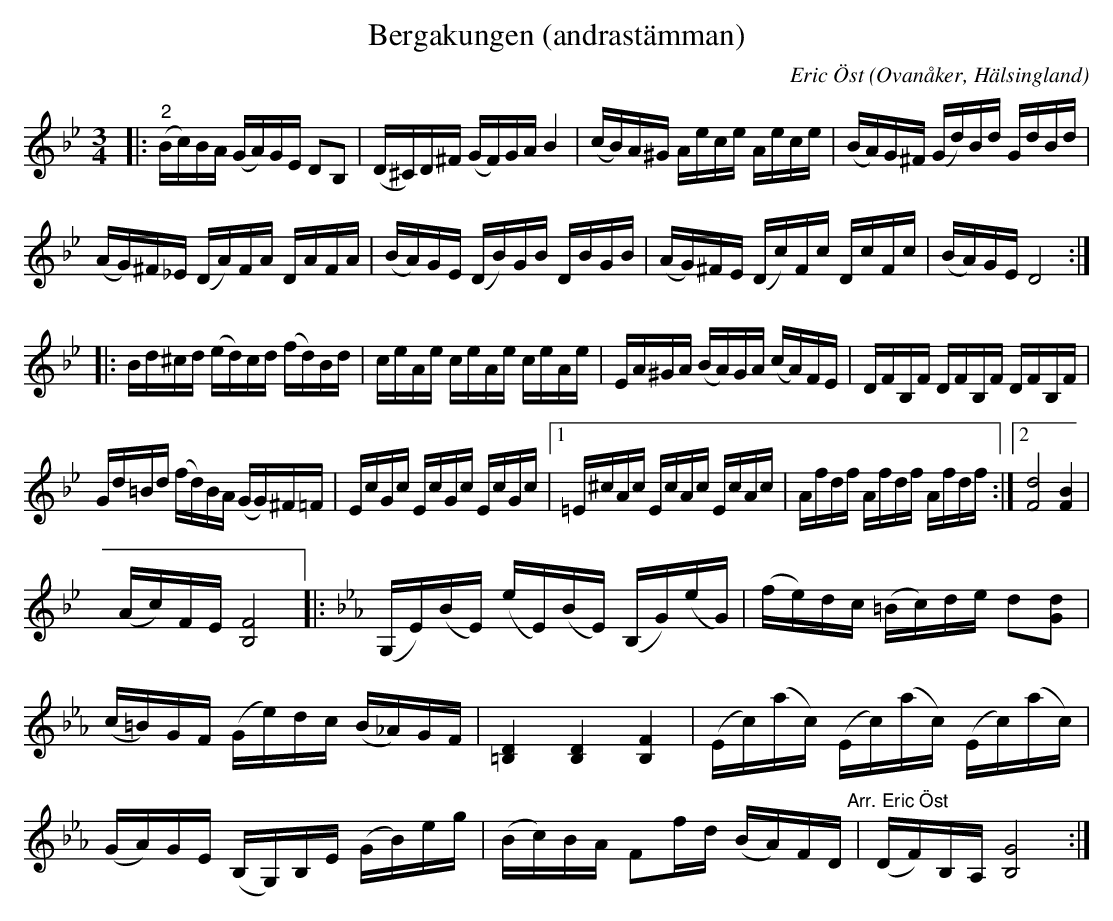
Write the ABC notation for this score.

X:1
T:Bergakungen (andrastämman)
C:Eric Öst
O:Ovanåker, Hälsingland
L:1/16
M:3/4
K:Bb
|:"^2" (Bc)BA (GA)GE D2B,2 | (D^C)D^F (GF)GA B4 | (cB)A^G Aece Aece | (BA)G^F (Gd)Bd GdBd |
(AG)^F_E (DA)FA DAFA | (BA)GE (DB)GB DBGB | (AG)^FE (Dc)Fc DcFc | (BA)GE D8 ::
Bd^cd (ed)cd (fd)Bd | ceAe ceAe ceAe | EA^GA (BA)GA (cA)FE | DFB,F DFB,F DFB,F |
Gd=Bd (fd)BA (GG)^F=F | EcGc EcGc EcGc |1 =E^cAc EcAc EcAc | Afdf Afdf Afdf :|2 [Fd]8 [FB]4 |
(Ac)FE [B,F]8 |:[K:Eb] (G,E)(BE) (eE)(BE) (B,G)(eG) | (fe)dc (=Bc)de d2[Gd]2 |
(c=B)GF (Ge)dc (B_A)GF | [=B,D]4 [B,D]4 [B,F]4 | (Ec)(ac) (Ec)(ac) (Ec)(ac) |
(GA)GE (B,G,)B,E (GB)eg | (Bc)BA F2fd (BA)FD"^Arr. Eric Öst" | (DF)B,A, [B,G]8 :|
